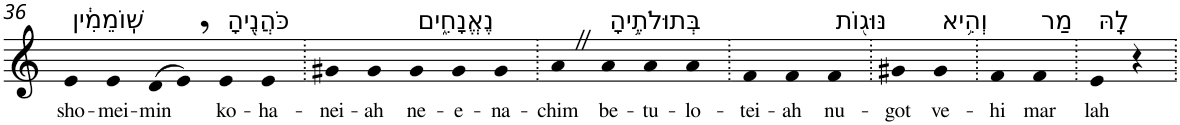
**kern	**text
*part1	*part1
*staff1	*staff1
*I"Piano	*
*I'Pno	*
!!LO:PB:g=z
*clefG2	*
*k[]	*
=36	=36
!LO:TX:a:t=שֽׁוֹמֵמִ֔ין	!
!	!LO:LY:b
4e	sho-
!	!LO:LY:b
4e	-mei-
!	!LO:LY:b
(>8d	-min
8e,)	.
!LO:TX:a:t=כֹּהֲנֶ֖יהָ	!
!	!LO:LY:b
4e	ko-
!	!LO:LY:b
4e	-ha-
=37.	=37.
!	!LO:LY:b
4g#X	-nei-
!	!LO:LY:b
4g#	-ah
!LO:TX:a:t=נֶאֱנָחִ֑ים	!
!	!LO:LY:b
4g#	ne-
!	!LO:LY:b
4g#	-e-
!	!LO:LY:b
4g#	-na-
=38.	=38.
!	!LO:LY:b
4aZ	-chim
!LO:TX:a:t=בְּתוּלֹתֶ֥יהָ	!
!	!LO:LY:b
4a	be-
!	!LO:LY:b
4a	-tu-
!	!LO:LY:b
4a	-lo-
=39.	=39.
!	!LO:LY:b
4f	-tei-
!	!LO:LY:b
4f	-ah
!LO:TX:a:t=נּוּג֖וֹת	!
!	!LO:LY:b
4f	nu-
=40.	=40.
!	!LO:LY:b
4g#X	-got
!LO:TX:a:t=וְהִ֥יא	!
!	!LO:LY:b
4g#	ve-
=41.	=41.
!	!LO:LY:b
4f	-hi
!LO:TX:a:t=מַר	!
!	!LO:LY:b
4f	mar
=42.	=42.
!LO:TX:a:t=לָֽהּ	!
!	!LO:LY:b
4e	lah
4r	.
=.	=.
*-	*-
